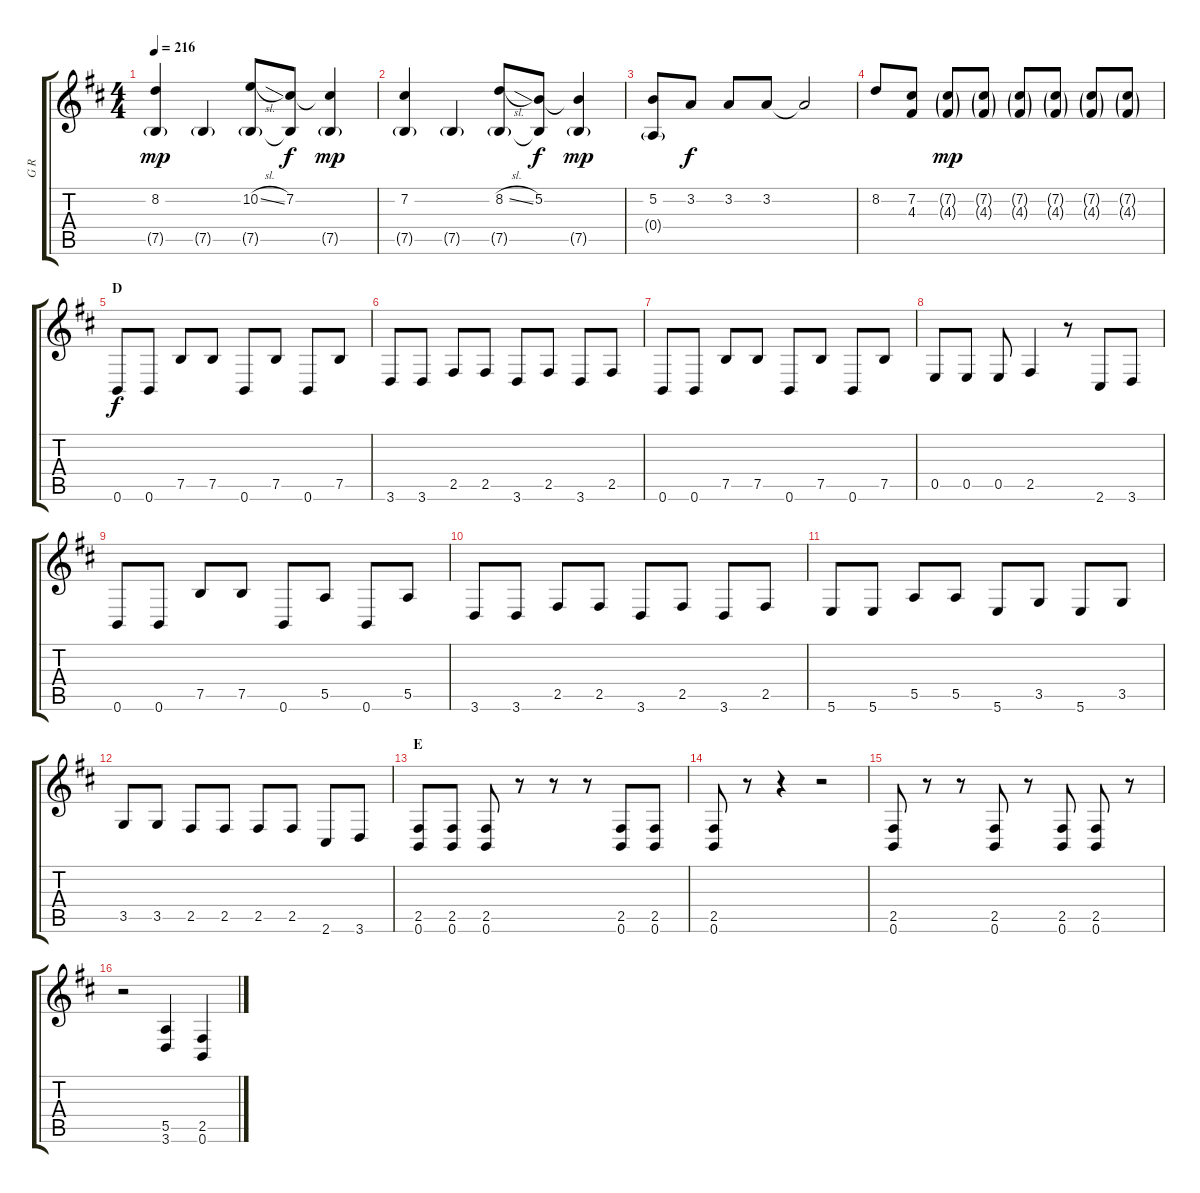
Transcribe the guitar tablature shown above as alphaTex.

\track ("G R" "G R") {instrument distortionguitar}
\staff {score tabs}
\tuning (B3 Gb3 D3 A2 E2 B1) {hide}
\ts (4 4)
\tempo 216
\clef g2
\ks d
(8.2 7.5{g}).4{dy mp} 7.5{g}.4 (10.2{sl} 7.5{g}).8 (7.2 7.5{t}).8{dy f} (7.2{t} 7.5{g}).4{dy mp} |
(7.2 7.5{g}).4 7.5{g}.4 (8.2{sl} 7.5{g}).8 (5.2 7.5{t}).8{dy f} (5.2{t} 7.5{g}).4{dy mp} |
(5.2 0.4{g}).8 3.2.8{dy f} 3.2.8 3.2.8 3.2{t}.2 |
8.2.8 (7.2 4.3).8 (7.2{g} 4.3{g}).8{dy mp} (7.2{g} 4.3{g}).8 (7.2{g} 4.3{g}).8 (7.2{g} 4.3{g}).8 (7.2{g} 4.3{g}).8 (7.2{g} 4.3{g}).8 |
\section ("" "D")
0.6.8{dy f} 0.6.8 7.5.8 7.5.8 0.6.8 7.5.8 0.6.8 7.5.8 |
3.6.8 3.6.8 2.5.8 2.5.8 3.6.8 2.5.8 3.6.8 2.5.8 |
0.6.8 0.6.8 7.5.8 7.5.8 0.6.8 7.5.8 0.6.8 7.5.8 |
0.5.8 0.5.8 0.5.8 2.5.4 r.8 2.6.8 3.6.8 |
0.6.8 0.6.8 7.5.8 7.5.8 0.6.8 5.5.8 0.6.8 5.5.8 |
3.6.8 3.6.8 2.5.8 2.5.8 3.6.8 2.5.8 3.6.8 2.5.8 |
5.6.8 5.6.8 5.5.8 5.5.8 5.6.8 3.5.8 5.6.8 3.5.8 |
3.5.8 3.5.8 2.5.8 2.5.8 2.5.8 2.5.8 2.6.8 3.6.8 |
\section ("" "E")
(2.5 0.6).8 (2.5 0.6).8 (2.5 0.6).8 r.8 r.8 r.8 (2.5 0.6).8 (2.5 0.6).8 |
(2.5 0.6).8 r.8 r.4 r.2 |
(2.5 0.6).8 r.8 r.8 (2.5 0.6).8 r.8 (2.5 0.6).8 (2.5 0.6).8 r.8 |
r.2 (5.5 3.6).4 (2.5 0.6).4
